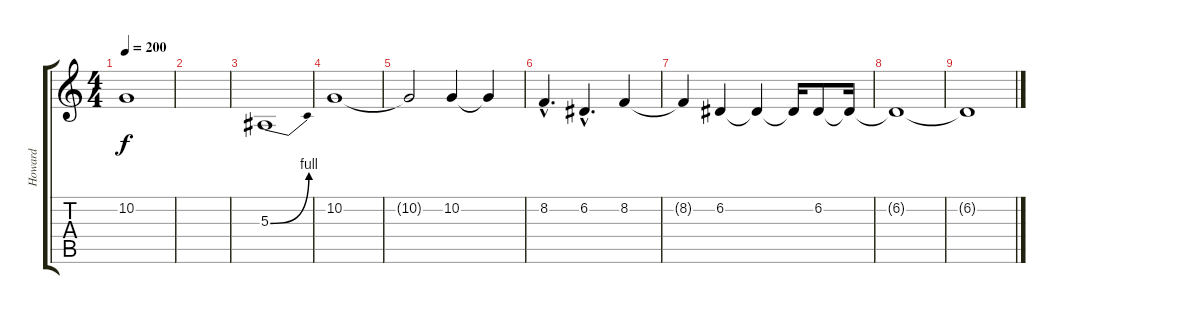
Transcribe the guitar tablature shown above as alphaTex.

\track ("Howard" "Howard") {instrument oboe}
\staff {score tabs}
\tuning (D4 A3 F3 C3 G2 C2) {hide}
\ts (4 4)
\tempo 200
\clef g2
\ks c
10.2{t}.1{dy f} |
|
5.3{be (bend 0 0 60 4)}.1 |
10.2.1 |
10.2{t}.2 10.2.4 10.2{t}.4 |
8.2{hac}.4{d} 6.2{hac}.4{d} 8.2.4 |
8.2{t}.4 6.2.4 6.2{t}.4 6.2{t}.16 6.2.8 6.2{t}.16 |
6.2{t}.1 |
6.2{t}.1
